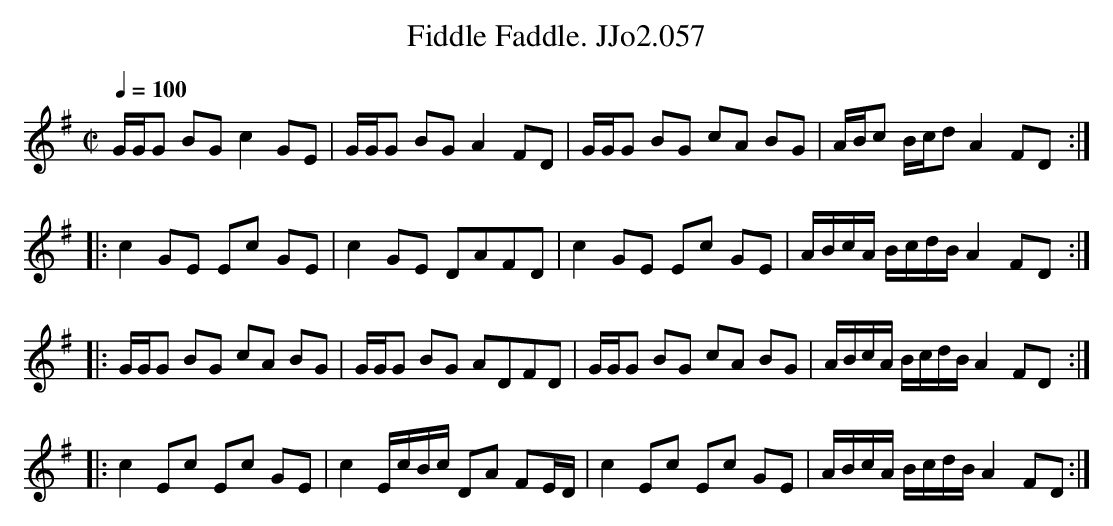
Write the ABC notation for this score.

X:1
T:Fiddle Faddle. JJo2.057
M:C|
L:1/8
Q:1/4=100
K:G
G/G/G BG c2GE|G/G/G BGN A2 FD|G/G/G BG cA BG|A/B/c B/c/dA2FD:|
|:c2GE Ec GE|c2GE DAFD|c2GE Ec GE|A/B/c/A/ B/c/d/B/A2FD:|
|:G/G/G BG cA BG|G/G/G BG ADFD|G/G/G BG cA BG|A/B/c/A/ B/c/d/B/ A2 FD:|
|:c2Ec Ec GE|c2E/c/B/c/ DA FE/D/|c2Ec Ec GE|A/B/c/A/ B/c/d/B/ A2FD:|
